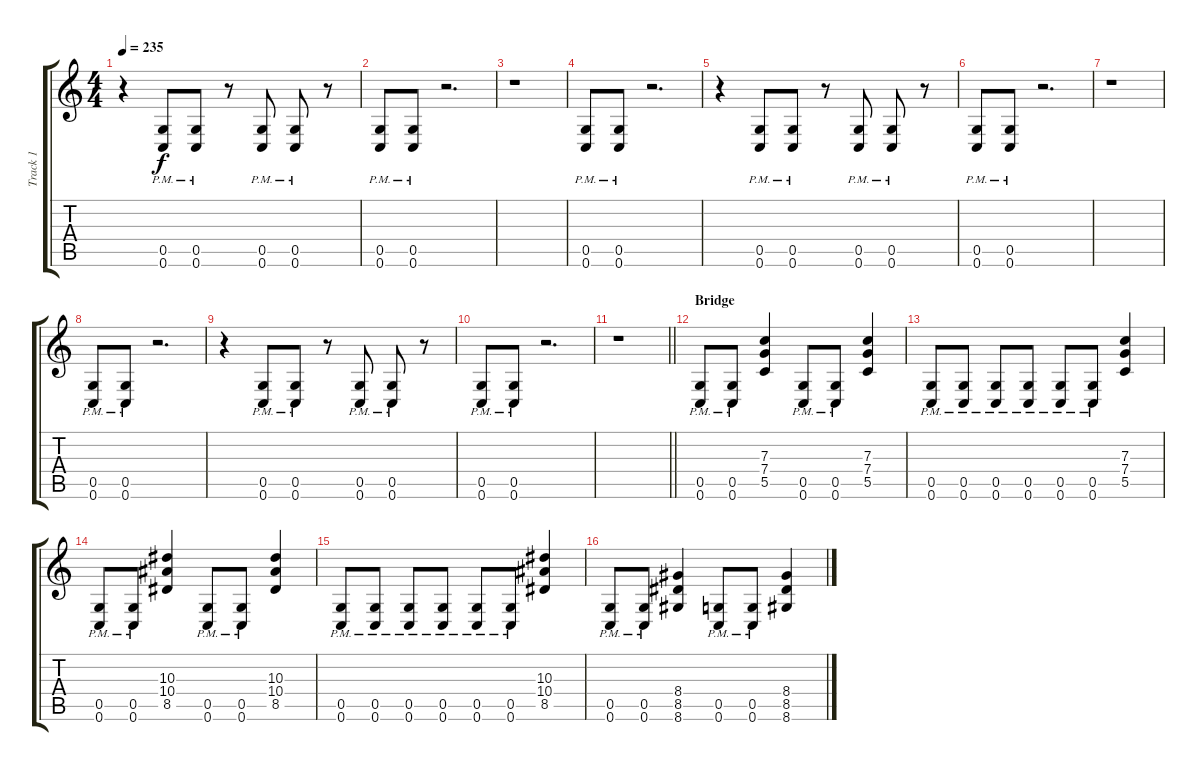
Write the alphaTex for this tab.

\track ("Track 1" "Track 1") {instrument distortionguitar}
\staff {score tabs}
\tuning (D4 A3 F3 C3 G2 C2) {hide}
\ts (4 4)
\tempo 235
\clef g2
\ks c
r.4{dy f} (0.5{pm} 0.6{pm}).8 (0.5{pm} 0.6{pm}).8 r.8 (0.5{pm} 0.6{pm}).8 (0.5{pm} 0.6{pm}).8 r.8 |
(0.5{pm} 0.6{pm}).8 (0.5{pm} 0.6{pm}).8 r.2{d} |
r.1 |
(0.5{pm} 0.6{pm}).8 (0.5{pm} 0.6{pm}).8 r.2{d} |
r.4 (0.5{pm} 0.6{pm}).8 (0.5{pm} 0.6{pm}).8 r.8 (0.5{pm} 0.6{pm}).8 (0.5{pm} 0.6{pm}).8 r.8 |
(0.5{pm} 0.6{pm}).8 (0.5{pm} 0.6{pm}).8 r.2{d} |
r.1 |
(0.5{pm} 0.6{pm}).8 (0.5{pm} 0.6{pm}).8 r.2{d} |
r.4 (0.5{pm} 0.6{pm}).8 (0.5{pm} 0.6{pm}).8 r.8 (0.5{pm} 0.6{pm}).8 (0.5{pm} 0.6{pm}).8 r.8 |
(0.5{pm} 0.6{pm}).8 (0.5{pm} 0.6{pm}).8 r.2{d} |
\barLineRight lightlight
r.1 |
\section ("" "Bridge")
(0.5{pm} 0.6{pm}).8 (0.5{pm} 0.6{pm}).8 (7.3 7.4 5.5).4 (0.5{pm} 0.6{pm}).8 (0.5{pm} 0.6{pm}).8 (7.3 7.4 5.5).4 |
(0.5{pm} 0.6{pm}).8 (0.5{pm} 0.6{pm}).8 (0.5{pm} 0.6{pm}).8 (0.5{pm} 0.6{pm}).8 (0.5{pm} 0.6{pm}).8 (0.5{pm} 0.6{pm}).8 (7.3 7.4 5.5).4 |
(0.5{pm} 0.6{pm}).8 (0.5{pm} 0.6{pm}).8 (10.3 10.4 8.5).4 (0.5{pm} 0.6{pm}).8 (0.5{pm} 0.6{pm}).8 (10.3 10.4 8.5).4 |
(0.5{pm} 0.6{pm}).8 (0.5{pm} 0.6{pm}).8 (0.5{pm} 0.6{pm}).8 (0.5{pm} 0.6{pm}).8 (0.5{pm} 0.6{pm}).8 (0.5{pm} 0.6{pm}).8 (10.3 10.4 8.5).4 |
(0.5{pm} 0.6{pm}).8 (0.5{pm} 0.6{pm}).8 (8.4 8.5 8.6).4 (0.5{pm} 0.6{pm}).8 (0.5{pm} 0.6{pm}).8 (8.4 8.5 8.6).4
